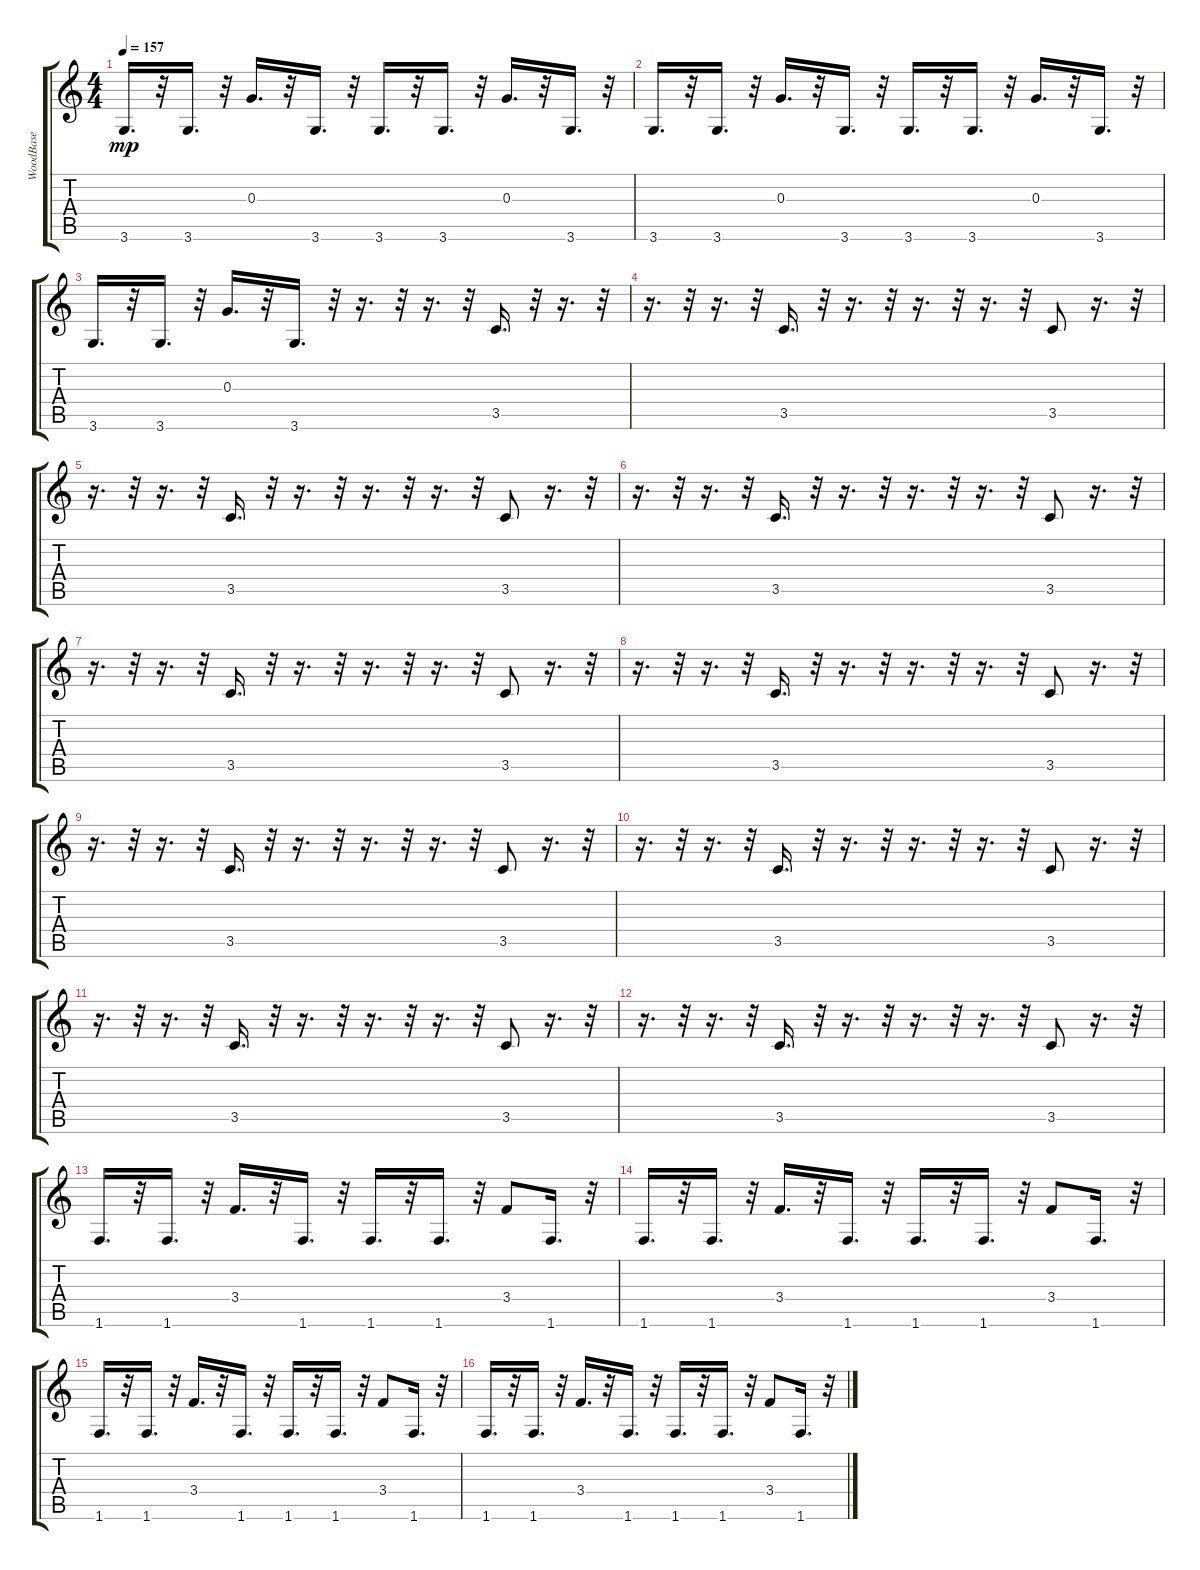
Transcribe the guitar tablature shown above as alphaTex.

\track ("WoodBase            " "WoodBase  ") {instrument acousticbass}
\staff {score tabs}
\tuning (E4 B3 G3 D3 A2 E2) {hide}
\ts (4 4)
\tempo 157
\clef g2
\ks c
3.6.16{d dy mp} r.32 3.6.16{d} r.32 0.3.16{d} r.32 3.6.16{d} r.32 3.6.16{d} r.32 3.6.16{d} r.32 0.3.16{d} r.32 3.6.16{d} r.32 |
3.6.16{d} r.32 3.6.16{d} r.32 0.3.16{d} r.32 3.6.16{d} r.32 3.6.16{d} r.32 3.6.16{d} r.32 0.3.16{d} r.32 3.6.16{d} r.32 |
3.6.16{d} r.32 3.6.16{d} r.32 0.3.16{d} r.32 3.6.16{d} r.32 r.16{d} r.32 r.16{d} r.32 3.5.16{d} r.32 r.16{d} r.32 |
r.16{d} r.32 r.16{d} r.32 3.5.16{d} r.32 r.16{d} r.32 r.16{d} r.32 r.16{d} r.32 3.5.8 r.16{d} r.32 |
r.16{d} r.32 r.16{d} r.32 3.5.16{d} r.32 r.16{d} r.32 r.16{d} r.32 r.16{d} r.32 3.5.8 r.16{d} r.32 |
r.16{d} r.32 r.16{d} r.32 3.5.16{d} r.32 r.16{d} r.32 r.16{d} r.32 r.16{d} r.32 3.5.8 r.16{d} r.32 |
r.16{d} r.32 r.16{d} r.32 3.5.16{d} r.32 r.16{d} r.32 r.16{d} r.32 r.16{d} r.32 3.5.8 r.16{d} r.32 |
r.16{d} r.32 r.16{d} r.32 3.5.16{d} r.32 r.16{d} r.32 r.16{d} r.32 r.16{d} r.32 3.5.8 r.16{d} r.32 |
r.16{d} r.32 r.16{d} r.32 3.5.16{d} r.32 r.16{d} r.32 r.16{d} r.32 r.16{d} r.32 3.5.8 r.16{d} r.32 |
r.16{d} r.32 r.16{d} r.32 3.5.16{d} r.32 r.16{d} r.32 r.16{d} r.32 r.16{d} r.32 3.5.8 r.16{d} r.32 |
r.16{d} r.32 r.16{d} r.32 3.5.16{d} r.32 r.16{d} r.32 r.16{d} r.32 r.16{d} r.32 3.5.8 r.16{d} r.32 |
r.16{d} r.32 r.16{d} r.32 3.5.16{d} r.32 r.16{d} r.32 r.16{d} r.32 r.16{d} r.32 3.5.8 r.16{d} r.32 |
1.6.16{d} r.32 1.6.16{d} r.32 3.4.16{d} r.32 1.6.16{d} r.32 1.6.16{d} r.32 1.6.16{d} r.32 3.4.8 1.6.16{d} r.32 |
1.6.16{d} r.32 1.6.16{d} r.32 3.4.16{d} r.32 1.6.16{d} r.32 1.6.16{d} r.32 1.6.16{d} r.32 3.4.8 1.6.16{d} r.32 |
1.6.16{d} r.32 1.6.16{d} r.32 3.4.16{d} r.32 1.6.16{d} r.32 1.6.16{d} r.32 1.6.16{d} r.32 3.4.8 1.6.16{d} r.32 |
1.6.16{d} r.32 1.6.16{d} r.32 3.4.16{d} r.32 1.6.16{d} r.32 1.6.16{d} r.32 1.6.16{d} r.32 3.4.8 1.6.16{d} r.32
